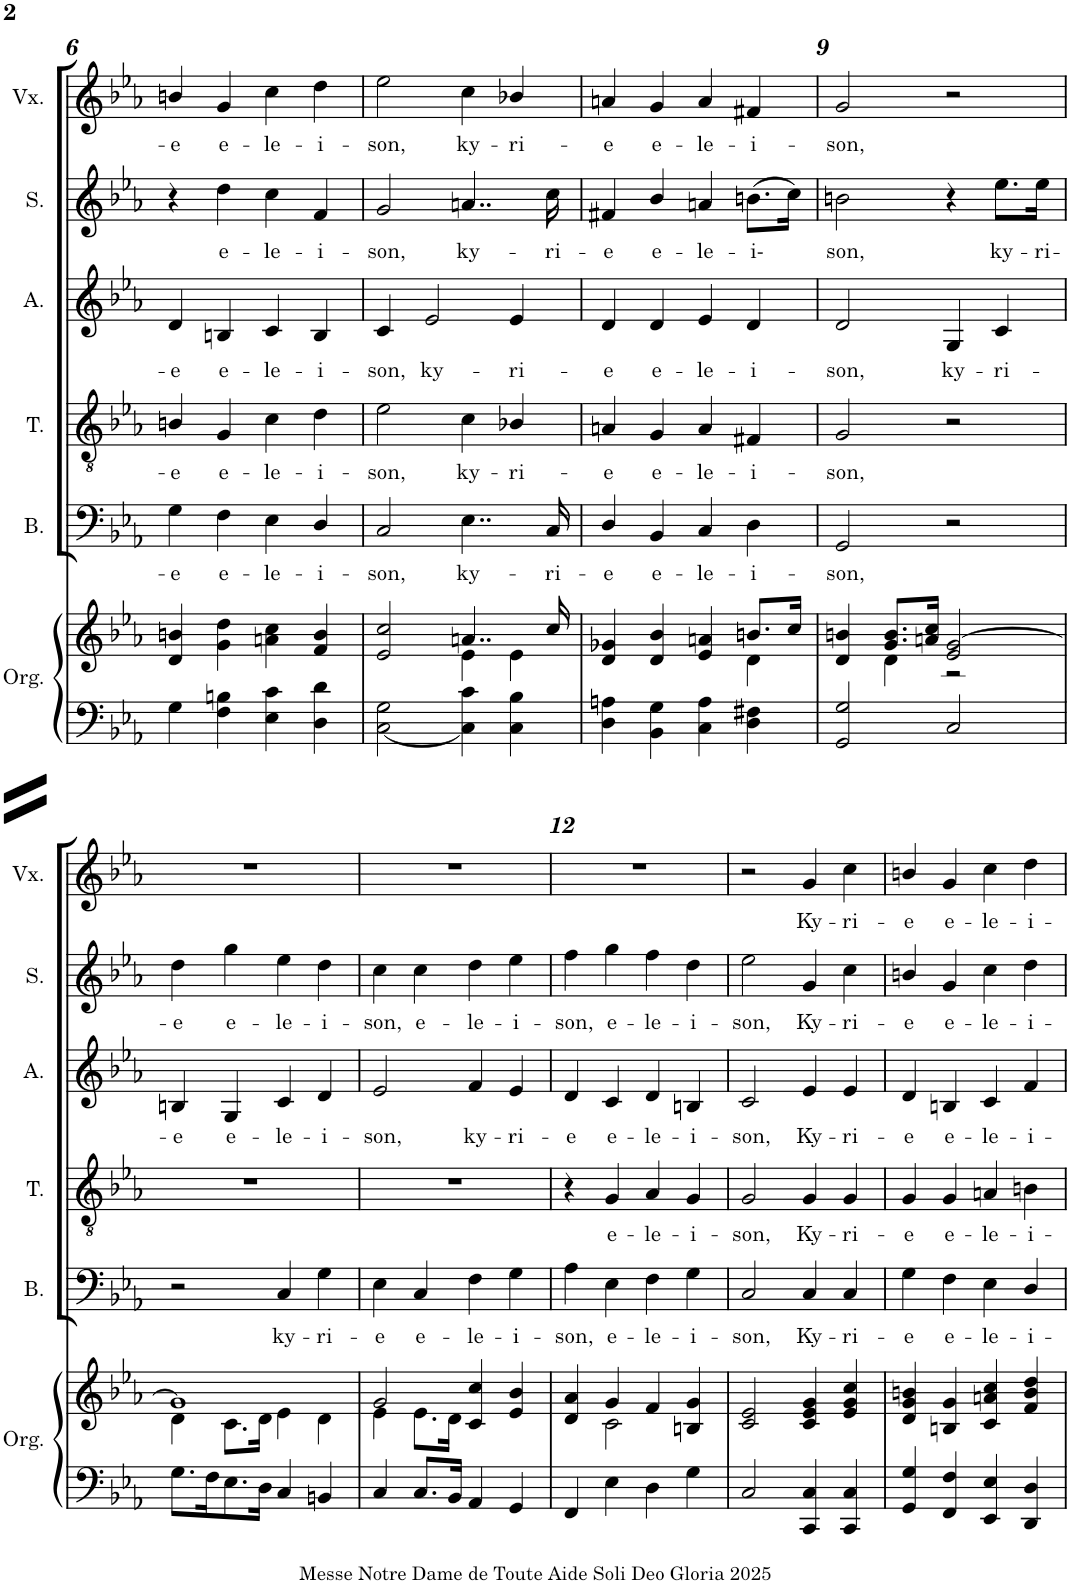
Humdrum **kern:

**kern	**kern	**kern	**text	**kern	**text	**kern	**text	**kern	**text	**kern	**text
*part6	*part6	*part5	*part5	*part4	*part4	*part3	*part3	*part2	*part2	*part1	*part1
*staff7	*staff6	*staff5	*staff5	*staff4	*staff4	*staff3	*staff3	*staff2	*staff2	*staff1	*staff1
*I"Orgue	*	*I"Basse	*	*I"Ténor	*	*I"Alto	*	*I"Soprano	*	*I"Voix	*
*I'Org.	*	*I'B.	*	*I'T.	*	*I'A.	*	*I'S.	*	*I'Vx.	*
!!LO:PB:g=z
*clefF4	*clefG2	*clefF4	*	*clefGv2	*	*clefG2	*	*clefG2	*	*clefG2	*
*k[b-e-a-]	*k[b-e-a-]	*k[b-e-a-]	*	*k[b-e-a-]	*	*k[b-e-a-]	*	*k[b-e-a-]	*	*k[b-e-a-]	*
*M2/2	*M2/2	*M2/2	*	*M2/2	*	*M2/2	*	*M2/2	*	*M2/2	*
*met(c|)	*met(c|)	*met(c|)	*	*met(c|)	*	*met(c|)	*	*met(c|)	*	*met(c|)	*
=6	=6	=6	=6	=6	=6	=6	=6	=6	=6	=6	=6
!	!	!	!LO:LY:b	!	!LO:LY:b	!	!LO:LY:b	!	!	!	!LO:LY:b
4G\	4d/ 4bn/	4G\	-e	4Bn/	-e	4d/	-e	4r	.	4bn/	-e
!	!	!	!LO:LY:b	!	!LO:LY:b	!	!LO:LY:b	!	!LO:LY:b	!	!LO:LY:b
4F\ 4Bn\	4g\ 4dd\	4F\	e-	4G/	e-	4Bn/	e-	4dd\	e-	4g/	e-
!	!	!	!LO:LY:b	!	!LO:LY:b	!	!LO:LY:b	!	!LO:LY:b	!	!LO:LY:b
4E-\ 4c\	4an\ 4cc\	4E-\	-le-	4c\	-le-	4c/	-le-	4cc\	-le-	4cc\	-le-
!	!	!	!LO:LY:b	!	!LO:LY:b	!	!LO:LY:b	!	!LO:LY:b	!	!LO:LY:b
4D\ 4d\	4f/ 4b/	4D/	-i-	4d\	-i-	4B/	-i-	4f/	-i-	4dd\	-i-
=7	=7	=7	=7	=7	=7	=7	=7	=7	=7	=7	=7
*	*^	*	*	*	*	*	*	*	*	*	*
!	!	!	!	!LO:LY:b	!	!LO:LY:b	!	!LO:LY:b	!	!LO:LY:b	!	!LO:LY:b
[2C\ 2G\	2e-/ 2cc/	2ryy	2C/	-son,	2e-\	-son,	4c/	-son,	2g/	-son,	2ee-\	-son,
!	!	!	!	!	!	!	!	!LO:LY:b	!	!	!	!
.	.	.	.	.	.	.	2e-/	ky-	.	.	.	.
!	!	!	!	!LO:LY:b	!	!LO:LY:b	!	!	!	!LO:LY:b	!	!LO:LY:b
4C\] 4c\	4..an/	4e-\	4..E-\	ky-	4c\	ky-	.	.	4..an/	ky-	4cc\	ky-
!	!	!	!	!	!	!LO:LY:b	!	!LO:LY:b	!	!	!	!LO:LY:b
4C\ 4B-\	.	4e-\	.	.	4B-X/	-ri-	4e-/	-ri-	.	.	4b-X/	-ri-
!	!	!	!	!LO:LY:b	!	!	!	!	!	!LO:LY:b	!	!
.	16cc/	.	16C/	-ri-	.	.	.	.	16cc\	-ri-	.	.
=8	=8	=8	=8	=8	=8	=8	=8	=8	=8	=8	=8	=8
!	!	!	!	!LO:LY:b	!	!LO:LY:b	!	!LO:LY:b	!	!LO:LY:b	!	!LO:LY:b
4D\ 4An\	4d/ 4g-X/	2ryy	4D/	-e	4An/	-e	4d/	-e	4f#X/	-e	4an/	-e
!	!	!	!	!LO:LY:b	!	!LO:LY:b	!	!LO:LY:b	!	!LO:LY:b	!	!LO:LY:b
4BB-\ 4G\	4d/ 4b-/	.	4BB-/	e-	4G/	e-	4d/	e-	4b-/	e-	4g/	e-
!	!	!	!	!LO:LY:b	!	!LO:LY:b	!	!LO:LY:b	!	!LO:LY:b	!	!LO:LY:b
4C\ 4A\	4e-/ 4an/	4ryy	4C/	-le-	4A/	-le-	4e-/	-le-	4an/	-le-	4a/	-le-
!	!	!	!	!LO:LY:b	!	!LO:LY:b	!	!LO:LY:b	!	!LO:LY:b	!	!LO:LY:b
4D\ 4F#X\	8.bn/L	4d\	4D\	-i-	4F#X/	-i-	4d/	-i-	(>8.bn\L	-i-	4f#X/	-i-
.	16cc/Jk	.	.	.	.	.	.	.	16cc\Jk)	.	.	.
=9	=9	=9	=9	=9	=9	=9	=9	=9	=9	=9	=9	=9
!	!	!	!	!LO:LY:b	!	!LO:LY:b	!	!LO:LY:b	!	!LO:LY:b	!	!LO:LY:b
2GG/ 2G/	4d/ 4bn/	4ryy	2GG/	-son,	2G/	-son,	2d/	-son,	2bn\	son,	2g/	-son,
.	8.g/ 8.b/L	4d\	.	.	.	.	.	.	.	.	.	.
.	16an/ 16cc/Jk	.	.	.	.	.	.	.	.	.	.	.
!	!	!	!	!	!	!	!	!LO:LY:b	!	!	!	!
2C/	2e-/ [2g/	2r	2r	.	2r	.	4G/	ky-	4r	.	2r	.
!	!	!	!	!	!	!	!	!LO:LY:b	!	!LO:LY:b	!	!
.	.	.	.	.	.	.	4c/	-ri-	8.ee-\L	ky-	.	.
!	!	!	!	!	!	!	!	!	!	!LO:LY:b	!	!
.	.	.	.	.	.	.	.	.	16ee-\Jk	-ri-	.	.
!!LO:LB:g=z
=10	=10	=10	=10	=10	=10	=10	=10	=10	=10	=10	=10	=10
!	!	!	!	!	!	!	!	!LO:LY:b	!	!LO:LY:b	!	!
8.G\L	1g]	4d\	2r	.	1r	.	4Bn/	-e	4dd\	-e	1r	.
16F\K	.	.	.	.	.	.	.	.	.	.	.	.
!	!	!	!	!	!	!	!	!LO:LY:b	!	!LO:LY:b	!	!
8.E-\	.	8.c\L	.	.	.	.	4G/	e-	4gg\	e-	.	.
16D\Jk	.	16d\Jk	.	.	.	.	.	.	.	.	.	.
!	!	!	!	!LO:LY:b	!	!	!	!LO:LY:b	!	!LO:LY:b	!	!
4C/	.	4e-\	4C/	ky-	.	.	4c/	-le-	4ee-\	-le-	.	.
!	!	!	!	!LO:LY:b	!	!	!	!LO:LY:b	!	!LO:LY:b	!	!
4BBn/	.	4d\	4G\	-ri-	.	.	4d/	-i-	4dd\	-i-	.	.
=11	=11	=11	=11	=11	=11	=11	=11	=11	=11	=11	=11	=11
!	!	!	!	!LO:LY:b	!	!	!	!LO:LY:b	!	!LO:LY:b	!	!
4C/	2g/	4e-\	4E-\	-e	1r	.	2e-/	-son,	4cc\	-son,	1r	.
!	!	!	!	!LO:LY:b	!	!	!	!	!	!LO:LY:b	!	!
8.C/L	.	8.e-\L	4C/	e-	.	.	.	.	4cc\	e-	.	.
16BB-/Jk	.	16d\Jk	.	.	.	.	.	.	.	.	.	.
!	!	!	!	!LO:LY:b	!	!	!	!LO:LY:b	!	!LO:LY:b	!	!
4AA-/	4c/ 4cc/	2ryy	4F\	-le-	.	.	4f/	ky-	4dd\	-le-	.	.
!	!	!	!	!LO:LY:b	!	!	!	!LO:LY:b	!	!LO:LY:b	!	!
4GG/	4e-/ 4b-/	.	4G\	-i-	.	.	4e-/	-ri-	4ee-\	-i-	.	.
=12	=12	=12	=12	=12	=12	=12	=12	=12	=12	=12	=12	=12
!	!	!	!	!LO:LY:b	!	!	!	!LO:LY:b	!	!LO:LY:b	!	!
4FF/	4d/ 4a-/	4ryy	4A-\	-son,	4r	.	4d/	-e	4ff\	-son,	1r	.
!	!	!	!	!LO:LY:b	!	!LO:LY:b	!	!LO:LY:b	!	!LO:LY:b	!	!
4E-\	4g/	2c\	4E-\	e-	4G/	e-	4c/	e-	4gg\	e-	.	.
!	!	!	!	!LO:LY:b	!	!LO:LY:b	!	!LO:LY:b	!	!LO:LY:b	!	!
4D\	4f/	.	4F\	-le-	4A-/	-le-	4d/	-le-	4ff\	-le-	.	.
!	!	!	!	!LO:LY:b	!	!LO:LY:b	!	!LO:LY:b	!	!LO:LY:b	!	!
4G\	4Bn/ 4g/	4ryy	4G\	-i-	4G/	-i-	4Bn/	-i-	4dd\	-i-	.	.
=13	=13	=13	=13	=13	=13	=13	=13	=13	=13	=13	=13	=13
!	!	!	!	!LO:LY:b	!	!LO:LY:b	!	!LO:LY:b	!	!LO:LY:b	!	!
2C/	2c/ 2e-/	2ryy	2C/	-son,	2G/	-son,	2c/	-son,	2ee-\	-son,	2r	.
!	!	!	!	!LO:LY:b	!	!LO:LY:b	!	!LO:LY:b	!	!LO:LY:b	!	!LO:LY:b
4CC/ 4C/	4c/ 4e-/ 4g/	2ryy	4C/	Ky-	4G/	Ky-	4e-/	Ky-	4g/	Ky-	4g/	Ky-
!	!	!	!	!LO:LY:b	!	!LO:LY:b	!	!LO:LY:b	!	!LO:LY:b	!	!LO:LY:b
4CC/ 4C/	4e-/ 4g/ 4cc/	.	4C/	-ri-	4G/	-ri-	4e-/	-ri-	4cc\	-ri-	4cc\	-ri-
*	*v	*v	*	*	*	*	*	*	*	*	*	*
=14	=14	=14	=14	=14	=14	=14	=14	=14	=14	=14	=14
!	!	!	!LO:LY:b	!	!LO:LY:b	!	!LO:LY:b	!	!LO:LY:b	!	!LO:LY:b
4GG/ 4G/	4d/ 4g/ 4bn/	4G\	-e	4G/	-e	4d/	-e	4bn/	-e	4bn/	-e
!	!	!	!LO:LY:b	!	!LO:LY:b	!	!LO:LY:b	!	!LO:LY:b	!	!LO:LY:b
4FF/ 4F/	4Bn/ 4g/	4F\	e-	4G/	e-	4Bn/	e-	4g/	e-	4g/	e-
!	!	!	!LO:LY:b	!	!LO:LY:b	!	!LO:LY:b	!	!LO:LY:b	!	!LO:LY:b
4EE-/ 4E-/	4c/ 4an/ 4cc/	4E-\	-le-	4An/	-le-	4c/	-le-	4cc\	-le-	4cc\	-le-
!	!	!	!LO:LY:b	!	!LO:LY:b	!	!LO:LY:b	!	!LO:LY:b	!	!LO:LY:b
4DD/ 4D/	4f/ 4b/ 4dd/	4D/	-i-	4Bn\	-i-	4f/	-i-	4dd\	-i-	4dd\	-i-
=	=	=	=	=	=	=	=	=	=	=	=
*-	*-	*-	*-	*-	*-	*-	*-	*-	*-	*-	*-
